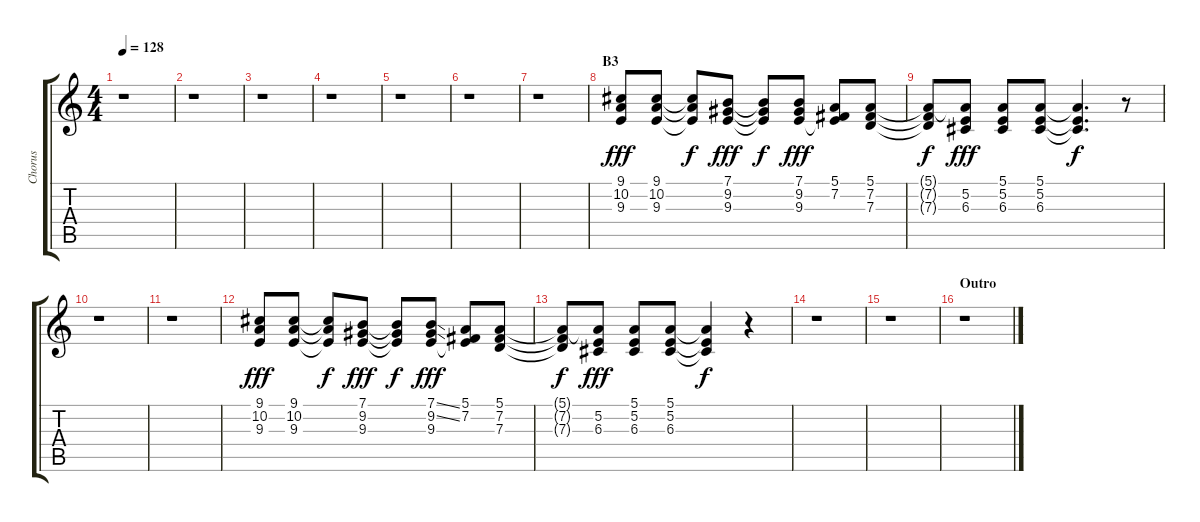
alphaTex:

\track ("Chorus" "Chorus") {instrument choiraahs}
\staff {score tabs}
\tuning (E4 B3 G3 D3 A2 E2) {hide}
\ts (4 4)
\tempo 128
\clef g2
\ks c
r.1{dy f} |
r.1 |
r.1 |
r.1 |
r.1 |
r.1 |
r.1 |
\section ("" "B3")
(9.1 10.2 9.3).8{dy fff} (9.1 10.2 9.3).8 (9.1{t} 10.2{t} 9.3{t}).8{dy f} (7.1 9.2 9.3).8{dy fff} (7.1{t} 9.2{t} 9.3{t}).8{dy f} (7.1 9.2 9.3).8{dy fff} (5.1 7.2 9.3{t}).8 (5.1 7.2 7.3).8 |
(5.1{t} 7.2{t} 7.3{t}).8{dy f} (5.1{t} 5.2 6.3).8{dy fff} (5.1 5.2 6.3).8 (5.1 5.2 6.3).8 (5.1{t} 5.2{t} 6.3{t}).4{d dy f} r.8 |
r.1 |
r.1 |
(9.1 10.2 9.3).8{dy fff} (9.1 10.2 9.3).8 (9.1{t} 10.2{t} 9.3{t}).8{dy f} (7.1 9.2 9.3).8{dy fff} (7.1{t} 9.2{t} 9.3{t}).8{dy f} (7.1{ss} 9.2{ss} 9.3).8{dy fff} (5.1 7.2 9.3{t}).8 (5.1 7.2 7.3).8 |
(5.1{t} 7.2{t} 7.3{t}).8{dy f} (5.1{t} 5.2 6.3).8{dy fff} (5.1 5.2 6.3).8 (5.1 5.2 6.3).8 (5.1{t} 5.2{t} 6.3{t}).4{dy f} r.4 |
r.1 |
r.1 |
\section ("" "Outro")
r.1
